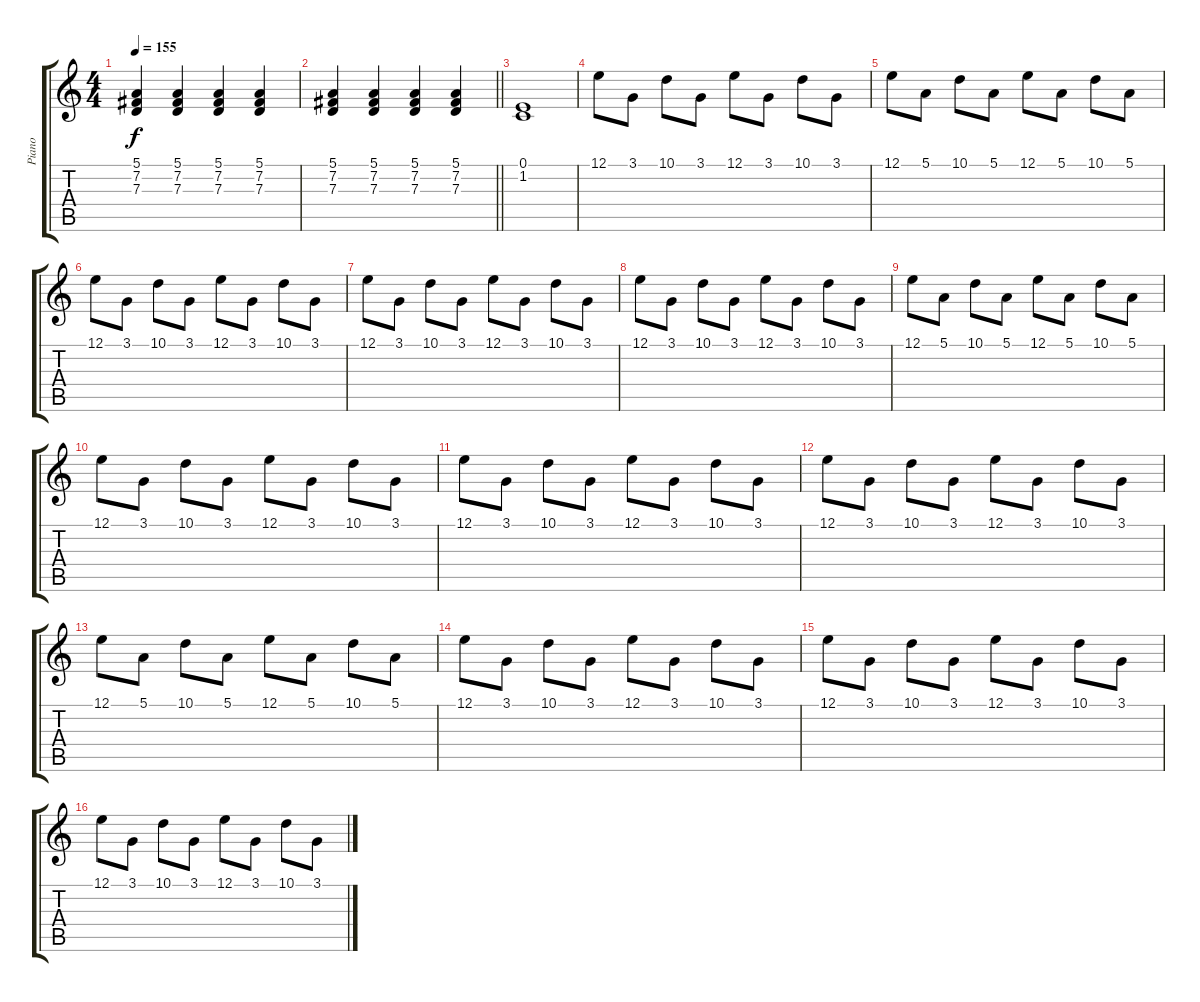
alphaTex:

\track ("Piano" "Piano") {instrument acousticgrandpiano}
\staff {score tabs}
\tuning (E4 B3 G3 D3 A2 E2) {hide}
\ts (4 4)
\tempo 155
\clef g2
\ks c
(5.1 7.2 7.3).4{dy f} (5.1 7.2 7.3).4 (5.1 7.2 7.3).4 (5.1 7.2 7.3).4 |
\barLineRight lightlight
(5.1 7.2 7.3).4 (5.1 7.2 7.3).4 (5.1 7.2 7.3).4 (5.1 7.2 7.3).4 |
(0.1 1.2).1 |
12.1.8 3.1.8 10.1.8 3.1.8 12.1.8 3.1.8 10.1.8 3.1.8 |
12.1.8 5.1.8 10.1.8 5.1.8 12.1.8 5.1.8 10.1.8 5.1.8 |
12.1.8 3.1.8 10.1.8 3.1.8 12.1.8 3.1.8 10.1.8 3.1.8 |
12.1.8 3.1.8 10.1.8 3.1.8 12.1.8 3.1.8 10.1.8 3.1.8 |
12.1.8 3.1.8 10.1.8 3.1.8 12.1.8 3.1.8 10.1.8 3.1.8 |
12.1.8 5.1.8 10.1.8 5.1.8 12.1.8 5.1.8 10.1.8 5.1.8 |
12.1.8 3.1.8 10.1.8 3.1.8 12.1.8 3.1.8 10.1.8 3.1.8 |
12.1.8 3.1.8 10.1.8 3.1.8 12.1.8 3.1.8 10.1.8 3.1.8 |
12.1.8 3.1.8 10.1.8 3.1.8 12.1.8 3.1.8 10.1.8 3.1.8 |
12.1.8 5.1.8 10.1.8 5.1.8 12.1.8 5.1.8 10.1.8 5.1.8 |
12.1.8 3.1.8 10.1.8 3.1.8 12.1.8 3.1.8 10.1.8 3.1.8 |
12.1.8 3.1.8 10.1.8 3.1.8 12.1.8 3.1.8 10.1.8 3.1.8 |
12.1.8 3.1.8 10.1.8 3.1.8 12.1.8 3.1.8 10.1.8 3.1.8
